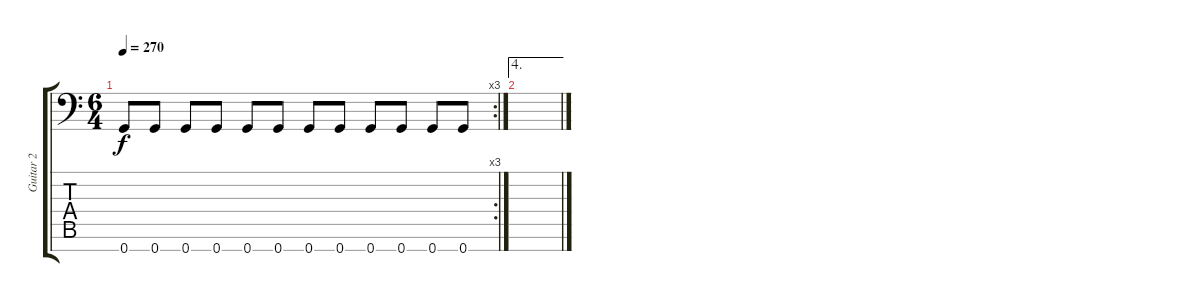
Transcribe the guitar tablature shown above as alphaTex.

\track ("Guitar 2" "Guitar 2") {instrument overdrivenguitar}
\staff {score tabs}
\tuning (E4 C4 G3 C3 G2 C2 G1) {hide}
\rc 3
\ts (6 4)
\tempo 270
\clef f4
\ks c
0.7.8{dy f} 0.7.8 0.7.8 0.7.8 0.7.8 0.7.8 0.7.8 0.7.8 0.7.8 0.7.8 0.7.8 0.7.8 |
\ae 4
